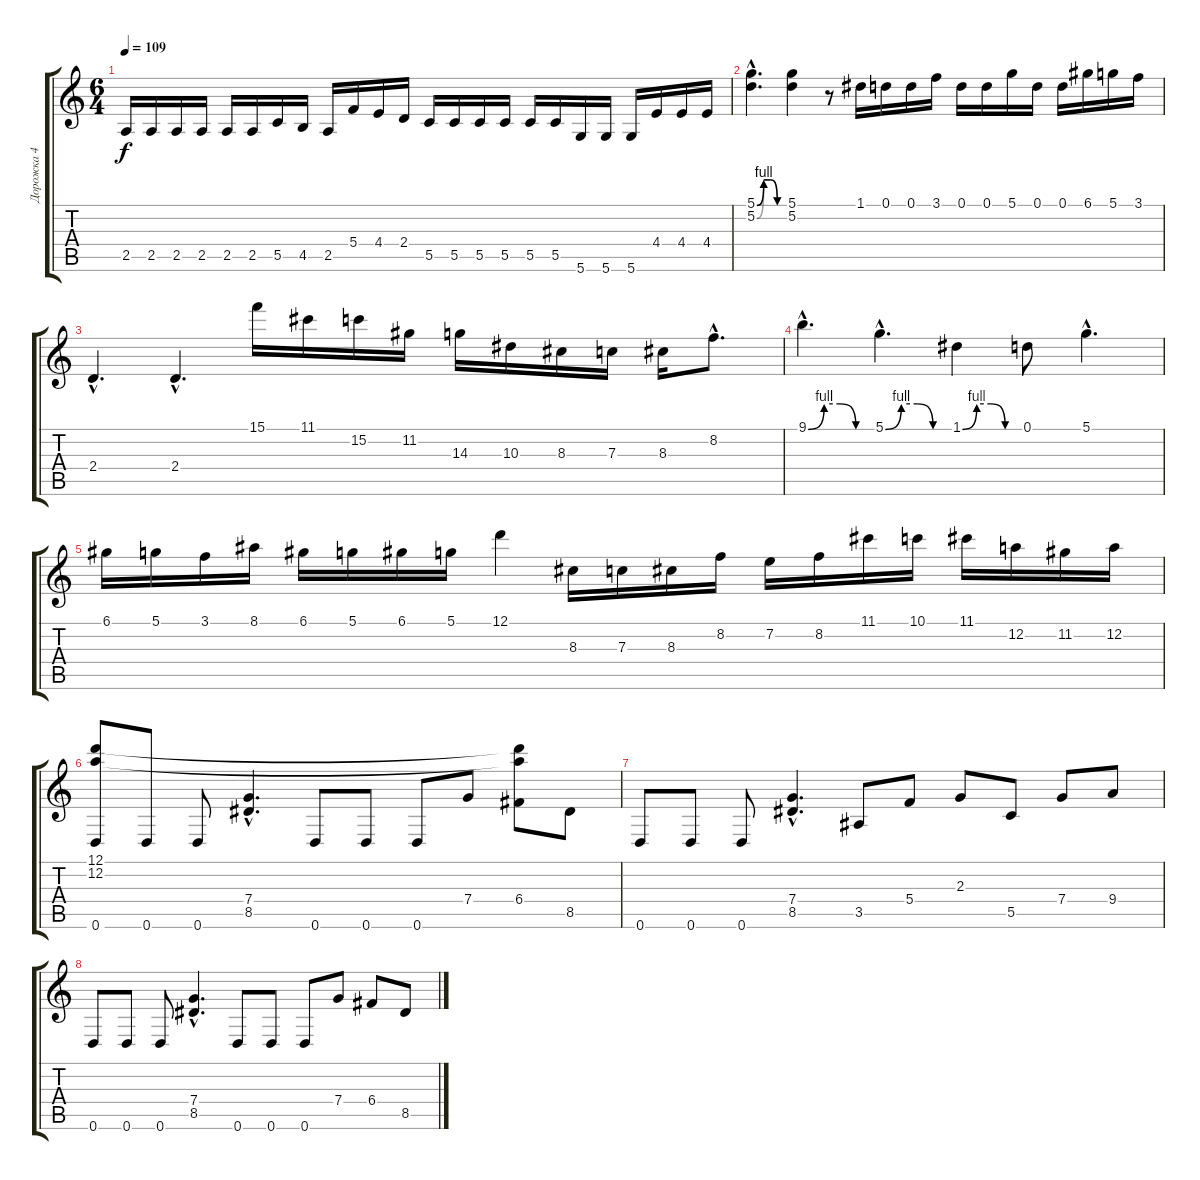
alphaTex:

\track ("Дорожка 4" "Дорожка 4") {instrument distortionguitar}
\staff {score tabs}
\tuning (D4 A3 F3 C3 G2 D2) {hide}
\ts (6 4)
\tempo 109
\clef g2
\ks c
2.5.16{dy f} 2.5.16 2.5.16 2.5.16 2.5.16 2.5.16 5.5.16 4.5.16 2.5.16 5.4.16 4.4.16 2.4.16 5.5.16 5.5.16 5.5.16 5.5.16 5.5.16 5.5.16 5.6.16 5.6.16 5.6.16 4.4.16 4.4.16 4.4.16 |
(5.1{be (custom 0 0 15 4 30 4 45 0 60 0) hac} 5.2{be (custom 0 0 15 4 30 4 45 0 60 0) hac}).4{d} (5.1 5.2).4 r.8 1.1.16 0.1.16 0.1.16 3.1.16 0.1.16 0.1.16 5.1.16 0.1.16 0.1.16 6.1.16 5.1.16 3.1.16 |
2.4{hac}.4{d} 2.4{hac}.4{d} 15.1.16 11.1.16 15.2.16 11.2.16 14.3.16 10.3.16 8.3.16 7.3.16 8.3.16 8.2{hac}.8{d} |
9.1{be (custom 0 0 15 4 30 4 45 0 60 0) hac}.4{d} 5.1{be (custom 0 0 15 4 30 4 45 0 60 0) hac}.4{d} 1.1{be (custom 0 0 15 4 30 4 45 0 60 0)}.4 0.1.8 5.1{hac}.4{d} |
6.1.16 5.1.16 3.1.16 8.1.16 6.1.16 5.1.16 6.1.16 5.1.16 12.1.4 8.3.16 7.3.16 8.3.16 8.2.16 7.2.16 8.2.16 11.1.16 10.1.16 11.1.16 12.2.16 11.2.16 12.2.16 |
(12.1 12.2 0.6).8 0.6.8 0.6.8 (7.4{hac} 8.5{hac}).4{d} 0.6.8 0.6.8 0.6.8 7.4.8 (12.1{t} 12.2{t} 6.4).8 8.5.8 |
0.6.8 0.6.8 0.6.8 (7.4{hac} 8.5{hac}).4{d} 3.5.8 5.4.8 2.3.8 5.5.8 7.4.8 9.4.8 |
0.6.8 0.6.8 0.6.8 (7.4{hac} 8.5{hac}).4{d} 0.6.8 0.6.8 0.6.8 7.4.8 6.4.8 8.5.8
